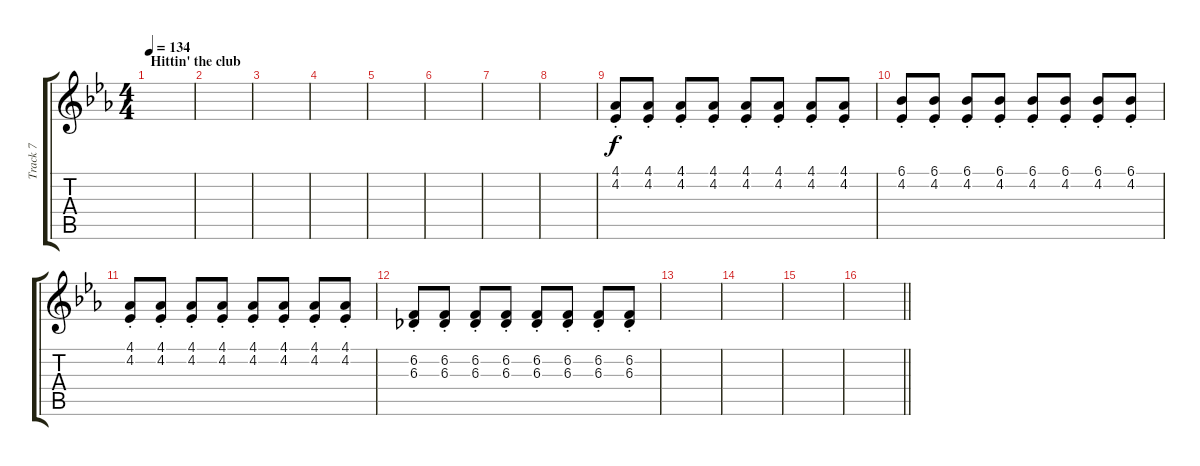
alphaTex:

\track ("Track 7" "Track 7") {instrument churchorgan}
\staff {score tabs}
\tuning (E4 B3 G3 D3 A2 E2) {hide}
\ts (4 4)
\section ("" "Hittin' the club")
\tempo 134
\clef g2
\ks eb
|
|
|
|
|
|
|
|
(4.1 4.2{st}).8 (4.1 4.2{st}).8 (4.1 4.2{st}).8 (4.1 4.2{st}).8 (4.1 4.2{st}).8 (4.1 4.2{st}).8 (4.1 4.2{st}).8 (4.1 4.2{st}).8 |
(6.1 4.2{st}).8 (6.1 4.2{st}).8 (6.1 4.2{st}).8 (6.1 4.2{st}).8 (6.1 4.2{st}).8 (6.1 4.2{st}).8 (6.1 4.2{st}).8 (6.1 4.2{st}).8 |
(4.1 4.2{st}).8 (4.1 4.2{st}).8 (4.1 4.2{st}).8 (4.1 4.2{st}).8 (4.1 4.2{st}).8 (4.1 4.2{st}).8 (4.1 4.2{st}).8 (4.1 4.2{st}).8 |
(6.2 6.3{st}).8 (6.2 6.3{st}).8 (6.2 6.3{st}).8 (6.2 6.3{st}).8 (6.2 6.3{st}).8 (6.2 6.3{st}).8 (6.2 6.3{st}).8 (6.2 6.3{st}).8 |
|
|
|
\barLineRight lightlight
